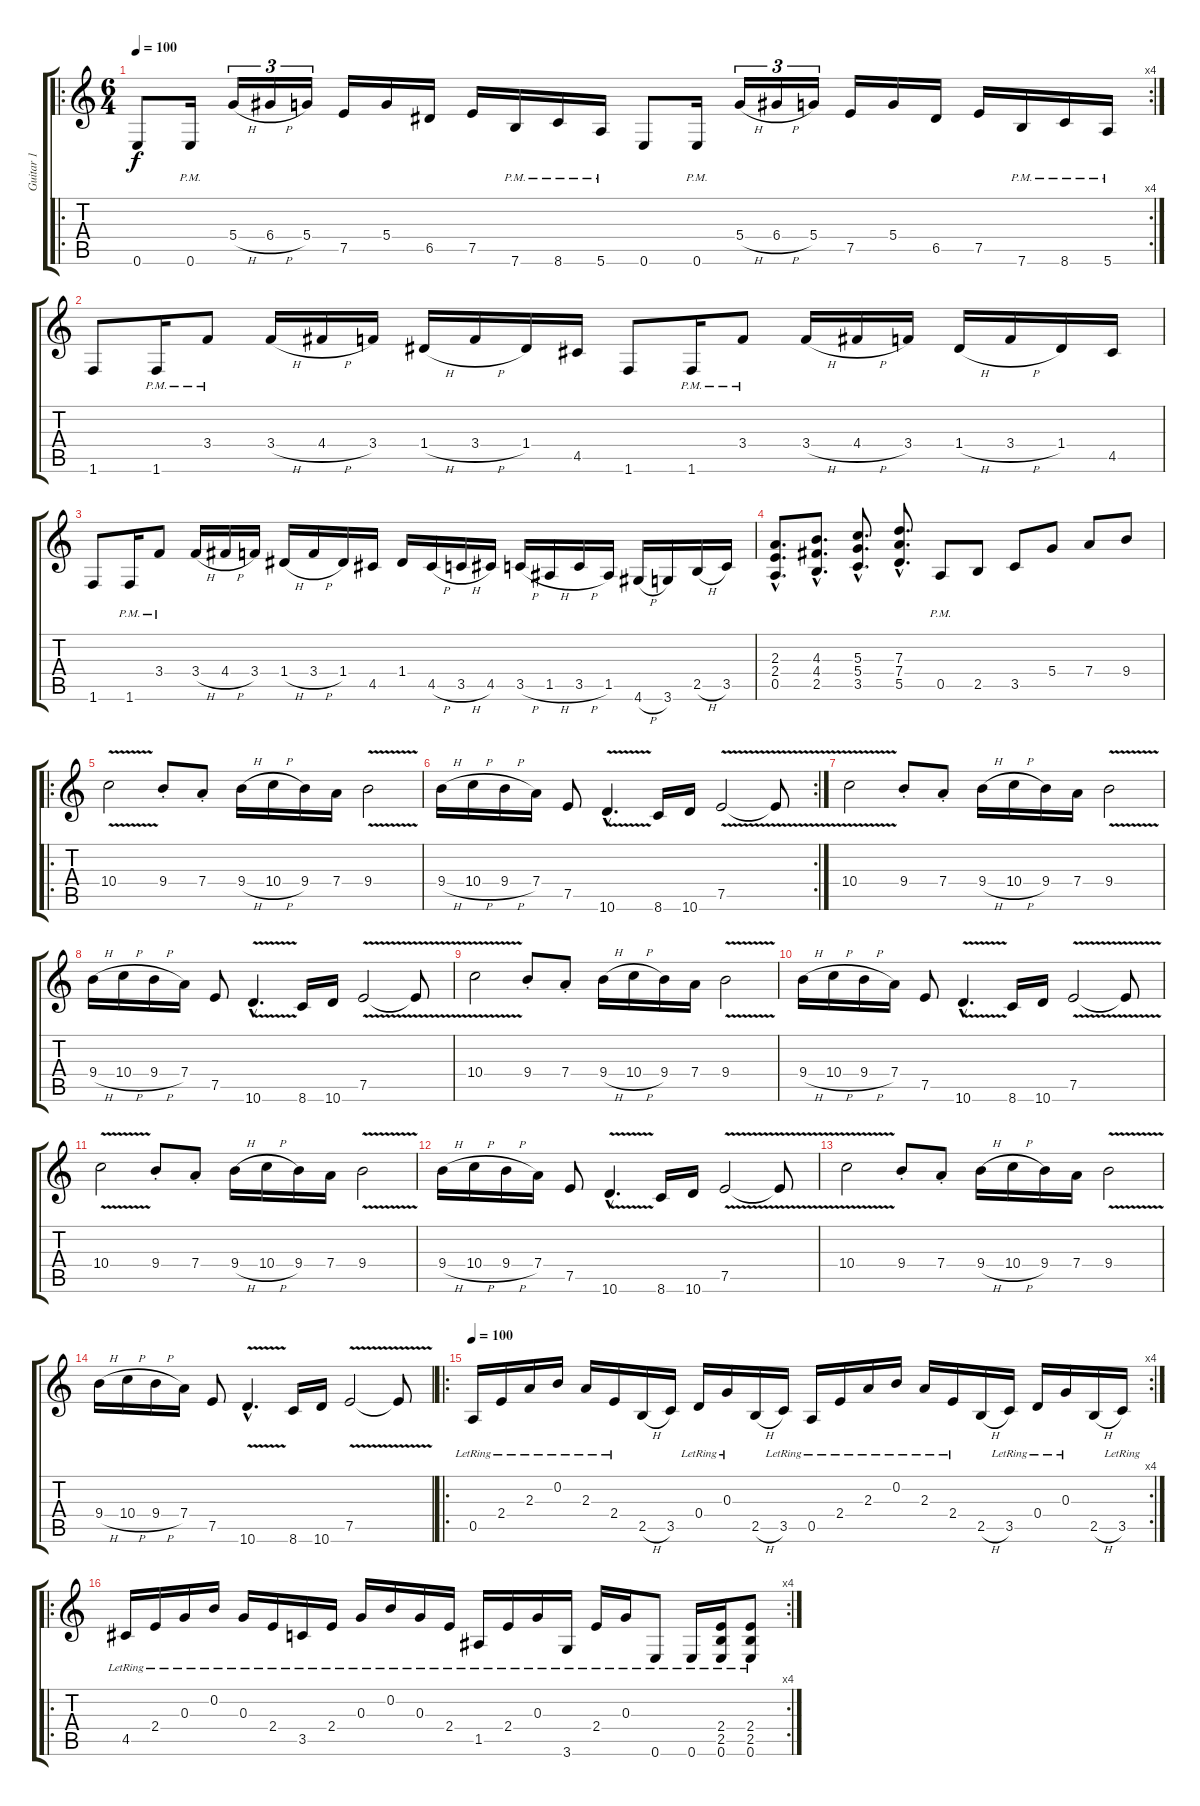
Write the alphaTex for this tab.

\track ("Guitar 1" "Guitar 1") {instrument distortionguitar}
\staff {score tabs}
\tuning (E4 B3 G3 D3 A2 E2) {hide}
\ro
\rc 4
\ts (6 4)
\tempo 100
\clef g2
\ks c
0.6.8{dy f} 0.6{pm}.16 5.4{h}.16{tu (3 2)} 6.4{h}.16{tu (3 2)} 5.4.16{tu (3 2)} 7.5.16 5.4.16 6.5.16 7.5.16 7.6{pm}.16 8.6{pm}.16 5.6{pm}.16 0.6.8 0.6{pm}.16 5.4{h}.16{tu (3 2)} 6.4{h}.16{tu (3 2)} 5.4.16{tu (3 2)} 7.5.16 5.4.16 6.5.16 7.5.16 7.6{pm}.16 8.6{pm}.16 5.6{pm}.16 |
1.6.8 1.6{pm}.16 3.4{pm}.8 3.4{h}.16 4.4{h}.16 3.4.16 1.4{h}.16 3.4{h}.16 1.4.16 4.5.16 1.6.8 1.6{pm}.16 3.4{pm}.8 3.4{h}.16 4.4{h}.16 3.4.16 1.4{h}.16 3.4{h}.16 1.4.16 4.5.16 |
1.6.8 1.6{pm}.16 3.4{pm}.8 3.4{h}.16 4.4{h}.16 3.4.16 1.4{h}.16 3.4{h}.16 1.4.16 4.5.16 1.4.16 4.5{h}.16 3.5{h}.16 4.5.16 3.5{h}.16 1.5{h}.16 3.5{h}.16 1.5.16 4.6{h}.16 3.6.16 2.5{h}.16 3.5.16 |
(2.3{hac} 2.4{hac} 0.5{hac}).8{d} (4.3{hac} 4.4{hac} 2.5{hac}).8{d} (5.3{hac} 5.4{hac} 3.5{hac}).8{d} (7.3{hac} 7.4{hac} 5.5{hac}).8{d} 0.5{pm}.8 2.5.8 3.5.8 5.4.8 7.4.8 9.4.8 |
\ro
10.4{v}.2 9.4{st}.8 7.4{st}.8 9.4{h}.16 10.4{h}.16 9.4.16 7.4.16 9.4{v}.2 |
\rc 2
9.4{h}.16 10.4{h}.16 9.4{h}.16 7.4.16 7.5.8 10.6{v hac}.4{d} 8.6.16 10.6.16 7.5{v}.2 7.5{t}.8 |
10.4{v}.2 9.4{st}.8 7.4{st}.8 9.4{h}.16 10.4{h}.16 9.4.16 7.4.16 9.4{v}.2 |
9.4{h}.16 10.4{h}.16 9.4{h}.16 7.4.16 7.5.8 10.6{v hac}.4{d} 8.6.16 10.6.16 7.5{v}.2 7.5{t}.8 |
10.4{v}.2 9.4{st}.8 7.4{st}.8 9.4{h}.16 10.4{h}.16 9.4.16 7.4.16 9.4{v}.2 |
9.4{h}.16 10.4{h}.16 9.4{h}.16 7.4.16 7.5.8 10.6{v hac}.4{d} 8.6.16 10.6.16 7.5{v}.2 7.5{t}.8 |
10.4{v}.2 9.4{st}.8 7.4{st}.8 9.4{h}.16 10.4{h}.16 9.4.16 7.4.16 9.4{v}.2 |
9.4{h}.16 10.4{h}.16 9.4{h}.16 7.4.16 7.5.8 10.6{v hac}.4{d} 8.6.16 10.6.16 7.5{v}.2 7.5{t}.8 |
10.4{v}.2 9.4{st}.8 7.4{st}.8 9.4{h}.16 10.4{h}.16 9.4.16 7.4.16 9.4{v}.2 |
9.4{h}.16 10.4{h}.16 9.4{h}.16 7.4.16 7.5.8 10.6{v hac}.4{d} 8.6.16 10.6.16 7.5{v}.2 7.5{t}.8 |
\ro
\rc 4
\tempo 100
0.5{lr}.16{instrument acousticguitarsteel} 2.4{lr}.16 2.3{lr}.16 0.2{lr}.16 2.3{lr}.16 2.4{lr}.16 2.5{h}.16 3.5.16 0.4{lr}.16 0.3{lr}.16 2.5{h}.16 3.5{lr}.16 0.5{lr}.16 2.4{lr}.16 2.3{lr}.16 0.2{lr}.16 2.3{lr}.16 2.4{lr}.16 2.5{h}.16 3.5{lr}.16 0.4{lr}.16 0.3{lr}.16 2.5{h}.16 3.5{lr}.16 |
\ro
\rc 4
4.5{lr}.16{instrument acousticguitarsteel} 2.4{lr}.16 0.3{lr}.16 0.2{lr}.16 0.3{lr}.16 2.4{lr}.16 3.5{lr}.16 2.4{lr}.16 0.3{lr}.16 0.2{lr}.16 0.3{lr}.16 2.4{lr}.16 1.5{lr}.16 2.4{lr}.16 0.3{lr}.16 3.6{lr}.16 2.4{lr}.16 0.3{lr}.16 0.6{lr}.8 0.6{lr}.16 (2.4{lr} 2.5{lr} 0.6{lr}).16 (2.4{lr} 2.5{lr} 0.6{lr}).8
